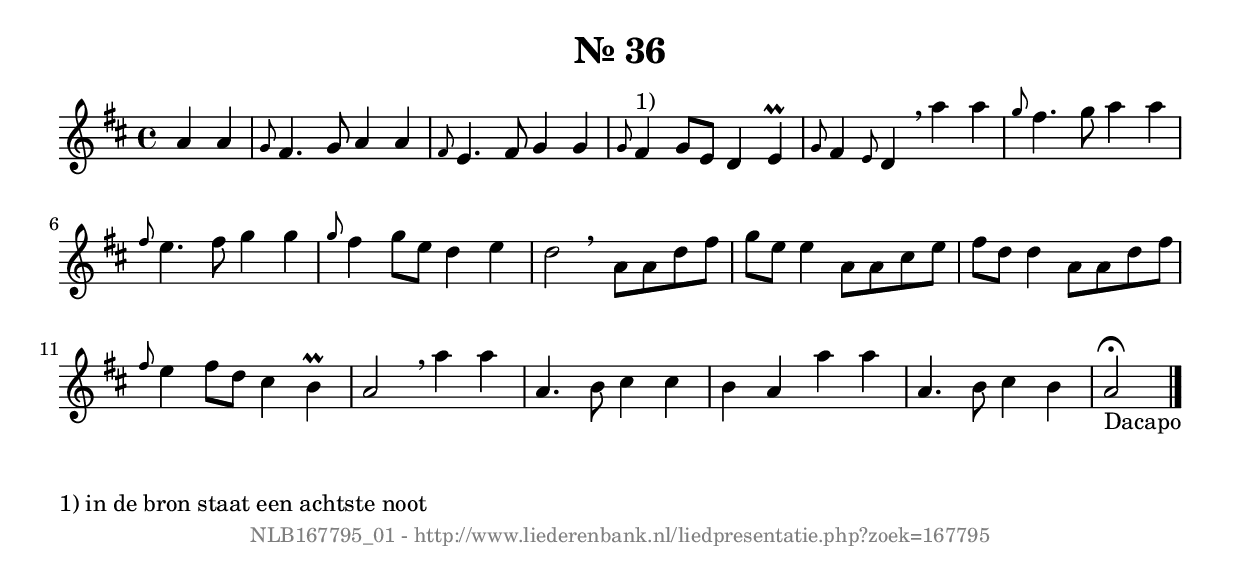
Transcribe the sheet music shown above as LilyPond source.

%
% produced by wce2krn 1.64 (7 June 2014)
%
\version"2.16"
#(append! paper-alist '(("long" . (cons (* 210 mm) (* 2000 mm)))))
#(set-default-paper-size "long")
sb = {\breathe}
mBreak = {\breathe }
bBreak = {\breathe }
x = {\once\override NoteHead #'style = #'cross }
gl=\glissando
itime={\override Staff.TimeSignature #'stencil = ##f }
ficta = {\once\set suggestAccidentals = ##t}
fine = {\once\override Score.RehearsalMark #'self-alignment-X = #1 \mark \markup {\italic{Fine}}}
dc = {\once\override Score.RehearsalMark #'self-alignment-X = #1 \mark \markup {\italic{D.C.}}}
dcf = {\once\override Score.RehearsalMark #'self-alignment-X = #1 \mark \markup {\italic{D.C. al Fine}}}
dcc = {\once\override Score.RehearsalMark #'self-alignment-X = #1 \mark \markup {\italic{D.C. al Coda}}}
ds = {\once\override Score.RehearsalMark #'self-alignment-X = #1 \mark \markup {\italic{D.S.}}}
dsf = {\once\override Score.RehearsalMark #'self-alignment-X = #1 \mark \markup {\italic{D.S. al Fine}}}
dsc = {\once\override Score.RehearsalMark #'self-alignment-X = #1 \mark \markup {\italic{D.S. al Coda}}}
pv = {\set Score.repeatCommands = #'((volta "1"))}
sv = {\set Score.repeatCommands = #'((volta "2"))}
tv = {\set Score.repeatCommands = #'((volta "3"))}
qv = {\set Score.repeatCommands = #'((volta "4"))}
xv = {\set Score.repeatCommands = #'((volta #f))}
\header{ tagline = ""
title = "Nr. 36"
}
\score {{
\key a \mixolydian
\relative g'
{
\set melismaBusyProperties = #'()
\partial 32*16
\time 4/4
\tempo 4=120
\override Score.MetronomeMark #'transparent = ##t
\override Score.RehearsalMark #'break-visibility = #(vector #t #t #f)
a4 a \grace { g8 } fis4. g8 a4 a \grace { fis8 } e4. fis8 g4 g \grace { g8 } fis4^"1)" g8 e d4 e^\prall \grace { g8 } fis4 \grace { e8 } d4 \sb a'' a \grace { g8 } fis4. g8 a4 a \grace { fis8 } e4. fis8 g4 g \grace { g8 } fis4 g8 e d4 e d2 \bar ":|:" \bBreak
a8 a d fis g e e4 a,8 a cis e fis d d4 a8 a d fis \grace { fis8 } e4 fis8 d cis4 b^\prall a2 \sb a'4 a a,4. b8 cis4 cis b a a' a a,4. b8 cis4 b a2^\fermata_"Dacapo" \bar "|."
 }}
 \midi { }
 \layout {
            indent = 0.0\cm
}
}
\markup { \wordwrap-string #" 
1) in de bron staat een achtste noot
"}
\markup { \vspace #0 } \markup { \with-color #grey \fill-line { \center-column { \smaller "NLB167795_01 - http://www.liederenbank.nl/liedpresentatie.php?zoek=167795" } } }
